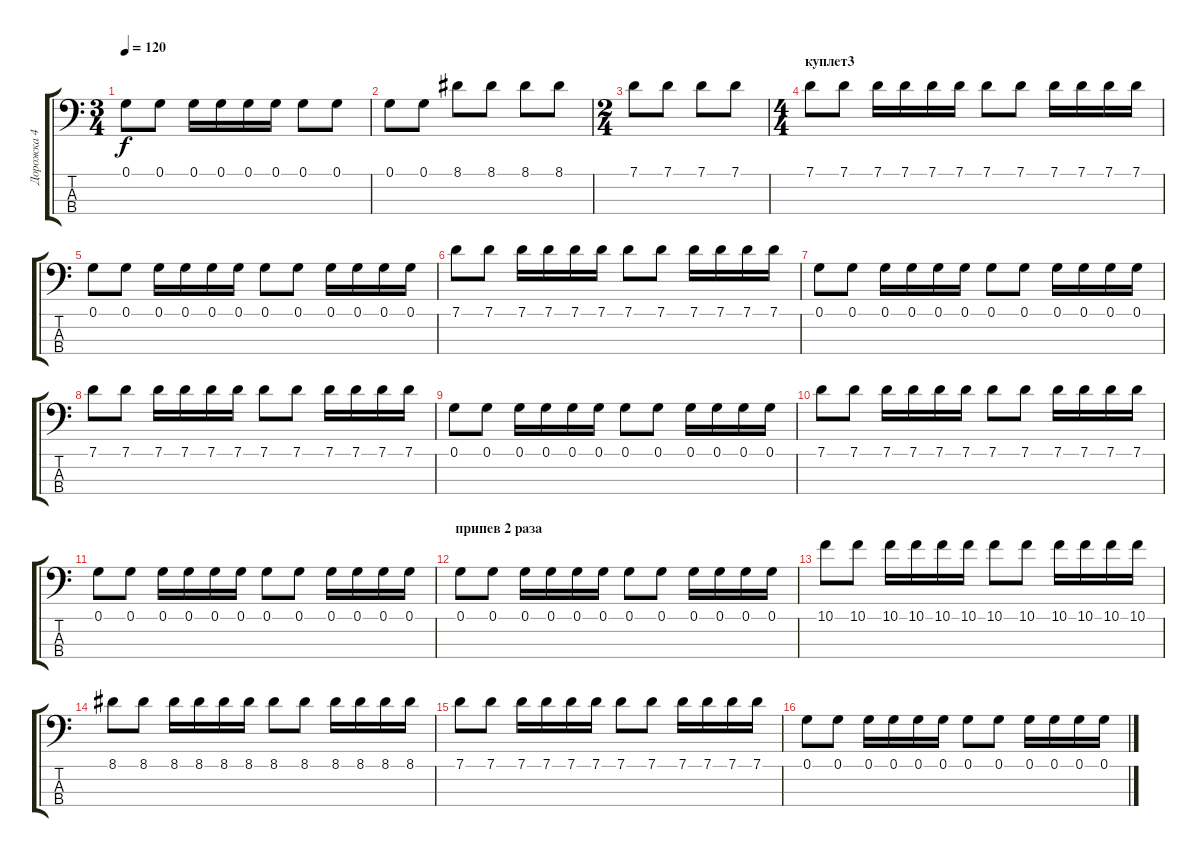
\track ("Дорожка 4" "Дорожка 4") {instrument electricbasspick}
\staff {score tabs}
\tuning (G2 D2 A1 E1) {hide}
\ts (3 4)
\tempo 120
\clef f4
\ks c
0.1.8{dy f} 0.1.8 0.1.16 0.1.16 0.1.16 0.1.16 0.1.8 0.1.8 |
0.1.8 0.1.8 8.1.8 8.1.8 8.1.8 8.1.8 |
\ts (2 4)
7.1.8 7.1.8 7.1.8 7.1.8 |
\ts (4 4)
\section ("" "куплет3")
7.1.8 7.1.8 7.1.16 7.1.16 7.1.16 7.1.16 7.1.8 7.1.8 7.1.16 7.1.16 7.1.16 7.1.16 |
0.1.8 0.1.8 0.1.16 0.1.16 0.1.16 0.1.16 0.1.8 0.1.8 0.1.16 0.1.16 0.1.16 0.1.16 |
7.1.8 7.1.8 7.1.16 7.1.16 7.1.16 7.1.16 7.1.8 7.1.8 7.1.16 7.1.16 7.1.16 7.1.16 |
0.1.8 0.1.8 0.1.16 0.1.16 0.1.16 0.1.16 0.1.8 0.1.8 0.1.16 0.1.16 0.1.16 0.1.16 |
7.1.8 7.1.8 7.1.16 7.1.16 7.1.16 7.1.16 7.1.8 7.1.8 7.1.16 7.1.16 7.1.16 7.1.16 |
0.1.8 0.1.8 0.1.16 0.1.16 0.1.16 0.1.16 0.1.8 0.1.8 0.1.16 0.1.16 0.1.16 0.1.16 |
7.1.8 7.1.8 7.1.16 7.1.16 7.1.16 7.1.16 7.1.8 7.1.8 7.1.16 7.1.16 7.1.16 7.1.16 |
0.1.8 0.1.8 0.1.16 0.1.16 0.1.16 0.1.16 0.1.8 0.1.8 0.1.16 0.1.16 0.1.16 0.1.16 |
\section ("" "припев 2 раза")
0.1.8 0.1.8 0.1.16 0.1.16 0.1.16 0.1.16 0.1.8 0.1.8 0.1.16 0.1.16 0.1.16 0.1.16 |
10.1.8 10.1.8 10.1.16 10.1.16 10.1.16 10.1.16 10.1.8 10.1.8 10.1.16 10.1.16 10.1.16 10.1.16 |
8.1.8 8.1.8 8.1.16 8.1.16 8.1.16 8.1.16 8.1.8 8.1.8 8.1.16 8.1.16 8.1.16 8.1.16 |
7.1.8 7.1.8 7.1.16 7.1.16 7.1.16 7.1.16 7.1.8 7.1.8 7.1.16 7.1.16 7.1.16 7.1.16 |
0.1.8 0.1.8 0.1.16 0.1.16 0.1.16 0.1.16 0.1.8 0.1.8 0.1.16 0.1.16 0.1.16 0.1.16
